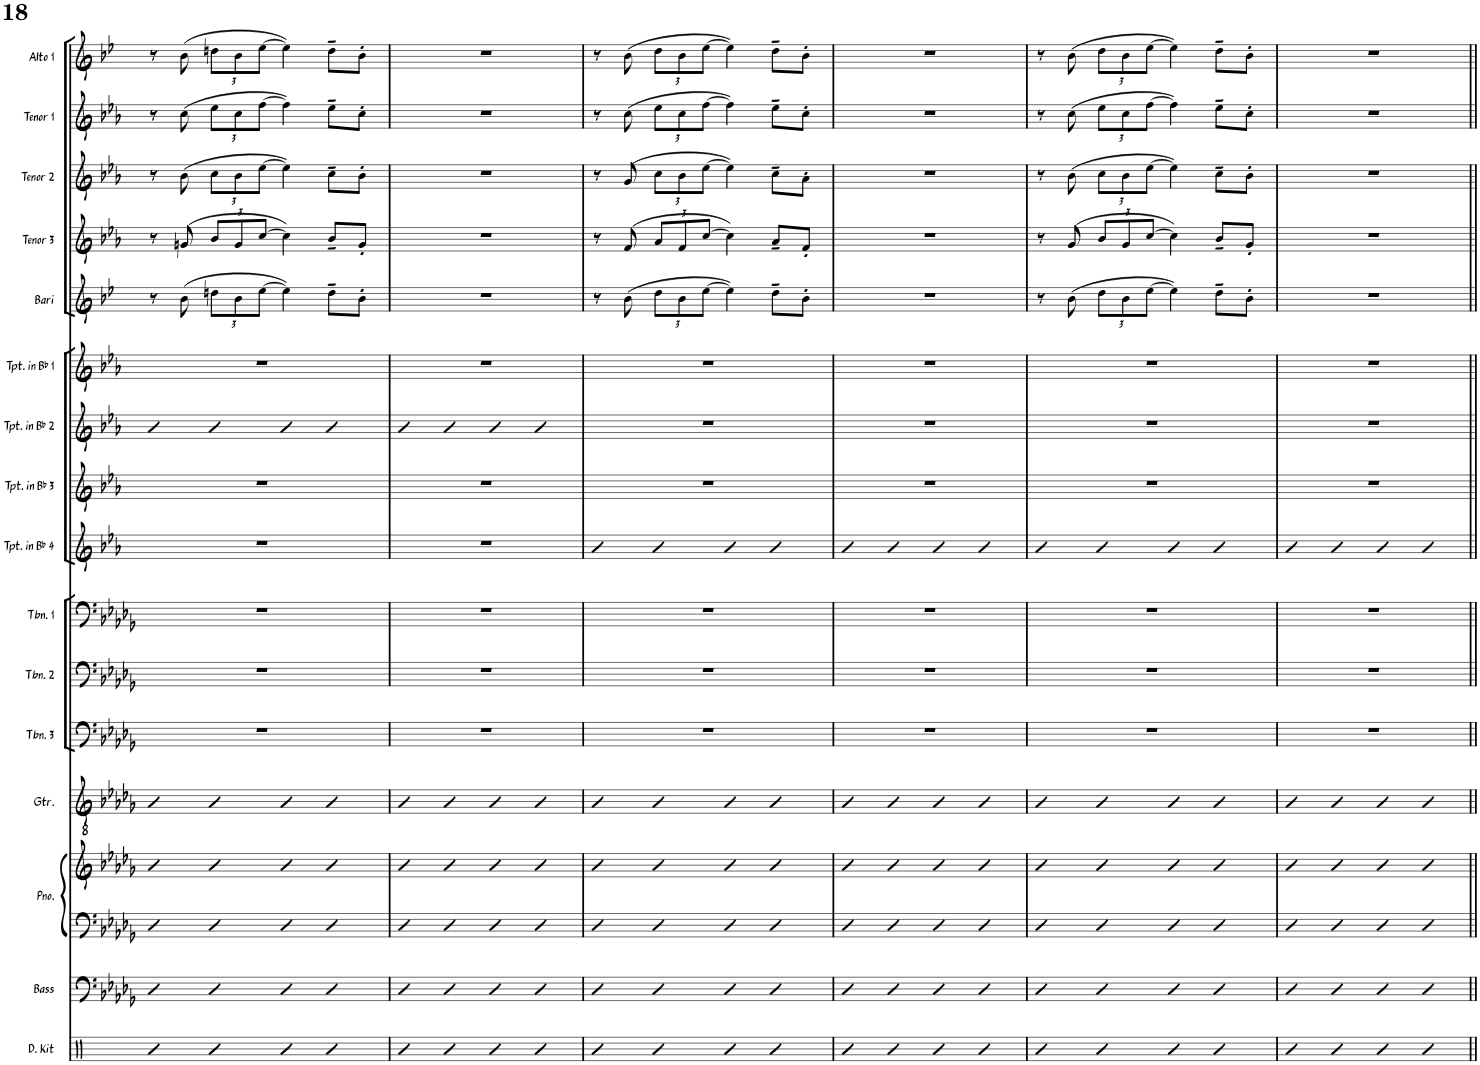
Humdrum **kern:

**kern	**kern	**kern	**kern	**kern	**kern	**kern	**kern	**kern	**kern	**kern	**kern	**kern	**kern	**kern	**kern	**kern
*part16	*part15	*part14	*part14	*part13	*part12	*part11	*part10	*part9	*part8	*part7	*part6	*part5	*part4	*part3	*part2	*part1
*staff17	*staff16	*staff15	*staff14	*staff13	*staff12	*staff11	*staff10	*staff9	*staff8	*staff7	*staff6	*staff5	*staff4	*staff3	*staff2	*staff1
*I"Drum Kit	*I"Acoustic Bass	*I"Piano	*	*I"Guitar	*I"Trombone 3	*I"Trombone 2	*I"Trombone 1	*I"Trumpet in Bb 4	*I"Trumpet in Bb 3	*I"Trumpet in Bb 2	*I"Trumpet in Bb 1	*I"Bari Sax	*I"Tenor Sax 3	*I"Tenor Sax 2	*I"Tenor Sax 1	*I"Alto Sax 1
*I'D. Kit	*I'Bass	*I'Pno.	*	*I'Gtr.	*I'Tbn. 3	*I'Tbn. 2	*I'Tbn. 1	*I'Tpt. in Bb 4	*I'Tpt. in Bb 3	*I'Tpt. in Bb 2	*I'Tpt. in Bb 1	*I'Bari	*I'Tenor 3	*I'Tenor 2	*I'Tenor 1	*I'Alto 1
!!LO:PB:g=z
*clefX	*clefF4	*clefF4	*clefG2	*clefGv2	*clefF4	*clefF4	*clefF4	*clefG2	*clefG2	*clefG2	*clefG2	*clefG2	*clefG2	*clefG2	*clefG2	*clefG2
*	*Trd7c12	*	*	*	*	*	*	*Trd1c2	*Trd1c2	*Trd1c2	*Trd1c2	*Trd12c21	*Trd8c14	*Trd8c14	*Trd8c14	*Trd5c9
*k[]	*k[b-e-a-d-g-]	*k[b-e-a-d-g-]	*k[b-e-a-d-g-]	*k[b-e-a-d-g-]	*k[b-e-a-d-g-]	*k[b-e-a-d-g-]	*k[b-e-a-d-g-]	*k[b-e-a-]	*k[b-e-a-]	*k[b-e-a-]	*k[b-e-a-]	*k[b-e-]	*k[b-e-a-]	*k[b-e-a-]	*k[b-e-a-]	*k[b-e-]
*M4/4	*M4/4	*M4/4	*M4/4	*M4/4	*M4/4	*M4/4	*M4/4	*M4/4	*M4/4	*M4/4	*M4/4	*M4/4	*M4/4	*M4/4	*M4/4	*M4/4
=106	=106	=106	=106	=106	=106	=106	=106	=106	=106	=106	=106	=106	=106	=106	=106	=106
4R	4D-	4D-	4b-	4B-	1r	1r	1r	1r	1r	4b-	1r	8r	8r	8r	8r	8r
.	.	.	.	.	.	.	.	.	.	.	.	(8b-\	(8gn/	(8b-\	(8cc\	(8b-\
*	*	*	*	*	*	*	*	*	*	*	*	*Xbrackettup	*Xbrackettup	*Xbrackettup	*Xbrackettup	*Xbrackettup
4R	4D-	4D-	4b-	4B-	.	.	.	.	.	4b-	.	12ddn\L	12b-/L	12cc\L	12ee-\L	12ddn\L
.	.	.	.	.	.	.	.	.	.	.	.	12b-\	12g/	12b-\	12cc\	12b-\
.	.	.	.	.	.	.	.	.	.	.	.	[12ee-\J	[12cc/J	[12ee-\J	[12ff\J	[12ee-\J
4R	4D-	4D-	4b-	4B-	.	.	.	.	.	4b-	.	4ee-\])	4cc\])	4ee-\])	4ff\])	4ee-\])
4R	4D-	4D-	4b-	4B-	.	.	.	.	.	4b-	.	8dd~\L	8b-~/L	8cc~\L	8ee-~\L	8dd~\L
.	.	.	.	.	.	.	.	.	.	.	.	8b-'\J	8g'/J	8b-'\J	8cc'\J	8b-'\J
=107	=107	=107	=107	=107	=107	=107	=107	=107	=107	=107	=107	=107	=107	=107	=107	=107
4R	4D-	4D-	4b-	4B-	1r	1r	1r	1r	1r	4b-	1r	1r	1r	1r	1r	1r
4R	4D-	4D-	4b-	4B-	.	.	.	.	.	4b-	.	.	.	.	.	.
4R	4D-	4D-	4b-	4B-	.	.	.	.	.	4b-	.	.	.	.	.	.
4R	4D-	4D-	4b-	4B-	.	.	.	.	.	4b-	.	.	.	.	.	.
=108	=108	=108	=108	=108	=108	=108	=108	=108	=108	=108	=108	=108	=108	=108	=108	=108
4R	4D-	4D-	4b-	4B-	1r	1r	1r	4b-	1r	1r	1r	8r	8r	8r	8r	8r
.	.	.	.	.	.	.	.	.	.	.	.	(8b-\	(8f/	(8g/	(8cc\	(8b-\
4R	4D-	4D-	4b-	4B-	.	.	.	4b-	.	.	.	12dd\L	12a-/L	12cc\L	12ee-\L	12dd\L
.	.	.	.	.	.	.	.	.	.	.	.	12b-\	12f/	12b-\	12cc\	12b-\
.	.	.	.	.	.	.	.	.	.	.	.	[12ee-\J	[12cc/J	[12ee-\J	[12ff\J	[12ee-\J
4R	4D-	4D-	4b-	4B-	.	.	.	4b-	.	.	.	4ee-\])	4cc\])	4ee-\])	4ff\])	4ee-\])
4R	4D-	4D-	4b-	4B-	.	.	.	4b-	.	.	.	8dd~\L	8a-~/L	8cc~\L	8ee-~\L	8dd~\L
.	.	.	.	.	.	.	.	.	.	.	.	8b-'\J	8f'/J	8a-'\J	8cc'\J	8b-'\J
=109	=109	=109	=109	=109	=109	=109	=109	=109	=109	=109	=109	=109	=109	=109	=109	=109
4R	4D-	4D-	4b-	4B-	1r	1r	1r	4b-	1r	1r	1r	1r	1r	1r	1r	1r
4R	4D-	4D-	4b-	4B-	.	.	.	4b-	.	.	.	.	.	.	.	.
4R	4D-	4D-	4b-	4B-	.	.	.	4b-	.	.	.	.	.	.	.	.
4R	4D-	4D-	4b-	4B-	.	.	.	4b-	.	.	.	.	.	.	.	.
=110	=110	=110	=110	=110	=110	=110	=110	=110	=110	=110	=110	=110	=110	=110	=110	=110
4R	4D-	4D-	4b-	4B-	1r	1r	1r	4b-	1r	1r	1r	8r	8r	8r	8r	8r
.	.	.	.	.	.	.	.	.	.	.	.	(8b-\	(8g/	(8b-\	(8cc\	(8b-\
4R	4D-	4D-	4b-	4B-	.	.	.	4b-	.	.	.	12dd\L	12b-/L	12cc\L	12ee-\L	12dd\L
.	.	.	.	.	.	.	.	.	.	.	.	12b-\	12g/	12b-\	12cc\	12b-\
.	.	.	.	.	.	.	.	.	.	.	.	[12ee-\J	[12cc/J	[12ee-\J	[12ff\J	[12ee-\J
4R	4D-	4D-	4b-	4B-	.	.	.	4b-	.	.	.	4ee-\])	4cc\])	4ee-\])	4ff\])	4ee-\])
4R	4D-	4D-	4b-	4B-	.	.	.	4b-	.	.	.	8dd~\L	8b-~/L	8cc~\L	8ee-~\L	8dd~\L
.	.	.	.	.	.	.	.	.	.	.	.	8b-'\J	8g'/J	8b-'\J	8cc'\J	8b-'\J
=111	=111	=111	=111	=111	=111	=111	=111	=111	=111	=111	=111	=111	=111	=111	=111	=111
4R	4D-	4D-	4b-	4B-	1r	1r	1r	4b-	1r	1r	1r	1r	1r	1r	1r	1r
4R	4D-	4D-	4b-	4B-	.	.	.	4b-	.	.	.	.	.	.	.	.
4R	4D-	4D-	4b-	4B-	.	.	.	4b-	.	.	.	.	.	.	.	.
4R	4D-	4D-	4b-	4B-	.	.	.	4b-	.	.	.	.	.	.	.	.
=||	=||	=||	=||	=||	=||	=||	=||	=||	=||	=||	=||	=||	=||	=||	=||	=||
*-	*-	*-	*-	*-	*-	*-	*-	*-	*-	*-	*-	*-	*-	*-	*-	*-
